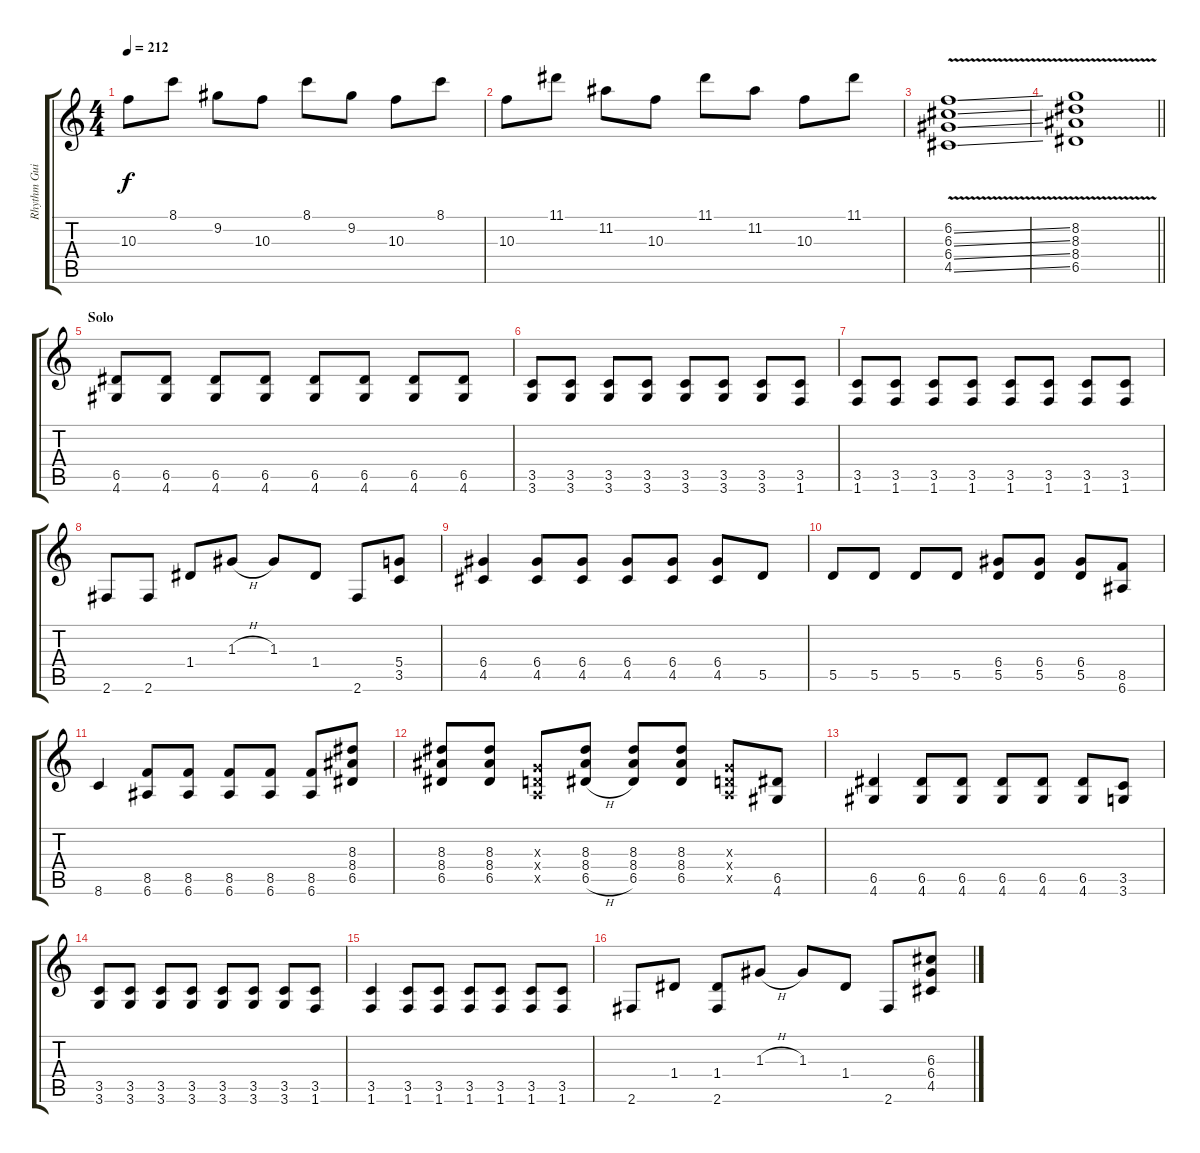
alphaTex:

\track ("Rhythm Guitar" "Rhythm Gui") {instrument distortionguitar}
\staff {score tabs}
\tuning (E4 B3 G3 D3 A2 E2) {hide}
\ts (4 4)
\tempo 212
\clef g2
\ks c
10.3.8{dy f} 8.1.8 9.2.8 10.3.8 8.1.8 9.2.8 10.3.8 8.1.8 |
10.3.8 11.1.8 11.2.8 10.3.8 11.1.8 11.2.8 10.3.8 11.1.8 |
(6.2{ss} 6.3{ss} 6.4{v ss} 4.5{v ss}).1 |
\barLineRight lightlight
(8.2{v} 8.3 8.4 6.5).1 |
\section ("" "Solo")
(6.5 4.6).8 (6.5 4.6).8 (6.5 4.6).8 (6.5 4.6).8 (6.5 4.6).8 (6.5 4.6).8 (6.5 4.6).8 (6.5 4.6).8 |
(3.5 3.6).8 (3.5 3.6).8 (3.5 3.6).8 (3.5 3.6).8 (3.5 3.6).8 (3.5 3.6).8 (3.5 3.6).8 (3.5 1.6).8 |
(3.5 1.6).8 (3.5 1.6).8 (3.5 1.6).8 (3.5 1.6).8 (3.5 1.6).8 (3.5 1.6).8 (3.5 1.6).8 (3.5 1.6).8 |
2.6.8 2.6.8 1.4.8 1.3{h}.8 1.3.8 1.4.8 2.6.8 (5.4 3.5).8 |
(6.4 4.5).4 (6.4 4.5).8 (6.4 4.5).8 (6.4 4.5).8 (6.4 4.5).8 (6.4 4.5).8 5.5.8 |
5.5.8 5.5.8 5.5.8 5.5.8 (6.4 5.5).8 (6.4 5.5).8 (6.4 5.5).8 (8.5 6.6).8 |
8.6.4 (8.5 6.6).8 (8.5 6.6).8 (8.5 6.6).8 (8.5 6.6).8 (8.5 6.6).8 (8.3 8.4 6.5).8 |
(8.3 8.4 6.5).8 (8.3 8.4 6.5).8 (0.3{x} 0.4{x} 0.5{x}).8 (8.3 8.4 6.5{h}).8 (8.3 8.4 6.5).8 (8.3 8.4 6.5).8 (0.3{x} 0.4{x} 0.5{x}).8 (6.5 4.6).8 |
(6.5 4.6).4 (6.5 4.6).8 (6.5 4.6).8 (6.5 4.6).8 (6.5 4.6).8 (6.5 4.6).8 (3.5 3.6).8 |
(3.5 3.6).8 (3.5 3.6).8 (3.5 3.6).8 (3.5 3.6).8 (3.5 3.6).8 (3.5 3.6).8 (3.5 3.6).8 (3.5 1.6).8 |
(3.5 1.6).4 (3.5 1.6).8 (3.5 1.6).8 (3.5 1.6).8 (3.5 1.6).8 (3.5 1.6).8 (3.5 1.6).8 |
2.6.8 1.4.8 (1.4 2.6).8 1.3{h}.8 1.3.8 1.4.8 2.6.8 (6.3 6.4 4.5).8
